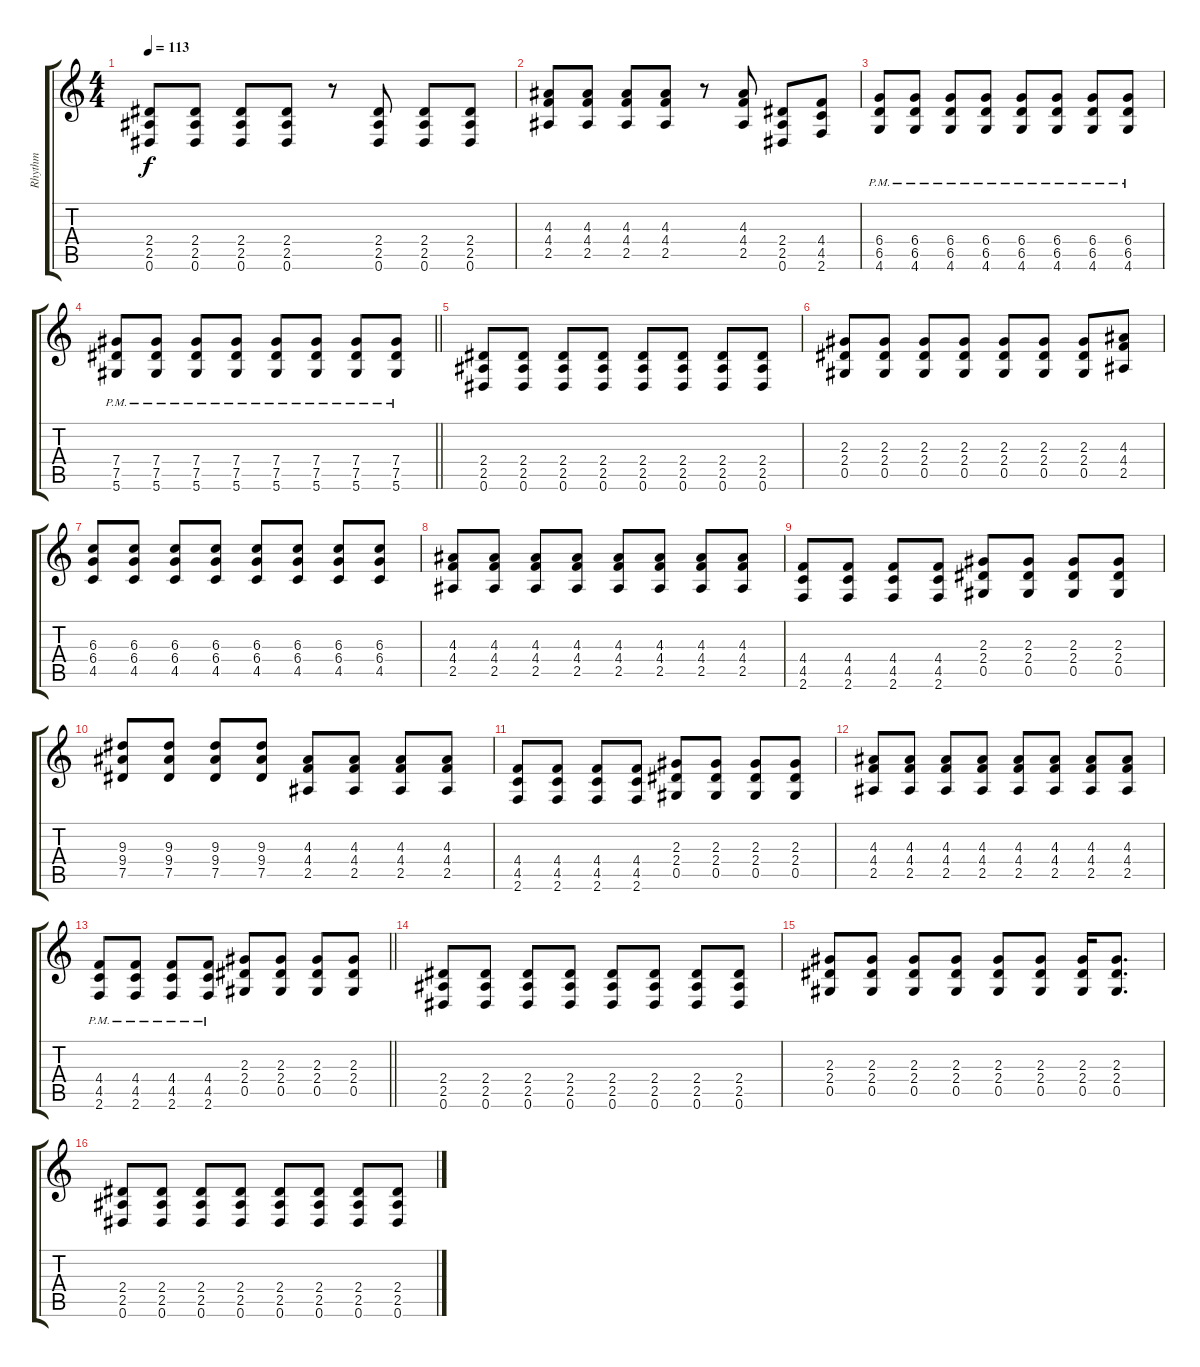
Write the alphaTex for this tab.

\track ("Rhythm" "Rhythm") {instrument overdrivenguitar}
\staff {score tabs}
\tuning (Eb4 Bb3 Gb3 Db3 Ab2 Eb2) {hide}
\ts (4 4)
\tempo 113
\clef g2
\ks c
(2.4 2.5 0.6).8{dy f} (2.4 2.5 0.6).8 (2.4 2.5 0.6).8 (2.4 2.5 0.6).8 r.8 (2.4 2.5 0.6).8 (2.4 2.5 0.6).8 (2.4 2.5 0.6).8 |
(4.3 4.4 2.5).8 (4.3 4.4 2.5).8 (4.3 4.4 2.5).8 (4.3 4.4 2.5).8 r.8 (4.3 4.4 2.5).8 (2.4 2.5 0.6).8 (4.4 4.5 2.6).8 |
(6.4{pm} 6.5{pm} 4.6{pm}).8 (6.4{pm} 6.5{pm} 4.6{pm}).8 (6.4{pm} 6.5{pm} 4.6{pm}).8 (6.4{pm} 6.5{pm} 4.6{pm}).8 (6.4{pm} 6.5{pm} 4.6{pm}).8 (6.4{pm} 6.5{pm} 4.6{pm}).8 (6.4{pm} 6.5{pm} 4.6{pm}).8 (6.4{pm} 6.5{pm} 4.6{pm}).8 |
\barLineRight lightlight
(7.4{pm} 7.5{pm} 5.6{pm}).8 (7.4{pm} 7.5{pm} 5.6{pm}).8 (7.4{pm} 7.5{pm} 5.6{pm}).8 (7.4{pm} 7.5{pm} 5.6{pm}).8 (7.4{pm} 7.5{pm} 5.6{pm}).8 (7.4{pm} 7.5{pm} 5.6{pm}).8 (7.4{pm} 7.5{pm} 5.6{pm}).8 (7.4{pm} 7.5{pm} 5.6{pm}).8 |
\section ("" "")
(2.4 2.5 0.6).8 (2.4 2.5 0.6).8 (2.4 2.5 0.6).8 (2.4 2.5 0.6).8 (2.4 2.5 0.6).8 (2.4 2.5 0.6).8 (2.4 2.5 0.6).8 (2.4 2.5 0.6).8 |
(2.3 2.4 0.5).8 (2.3 2.4 0.5).8 (2.3 2.4 0.5).8 (2.3 2.4 0.5).8 (2.3 2.4 0.5).8 (2.3 2.4 0.5).8 (2.3 2.4 0.5).8 (4.3 4.4 2.5).8 |
(6.3 6.4 4.5).8 (6.3 6.4 4.5).8 (6.3 6.4 4.5).8 (6.3 6.4 4.5).8 (6.3 6.4 4.5).8 (6.3 6.4 4.5).8 (6.3 6.4 4.5).8 (6.3 6.4 4.5).8 |
(4.3 4.4 2.5).8 (4.3 4.4 2.5).8 (4.3 4.4 2.5).8 (4.3 4.4 2.5).8 (4.3 4.4 2.5).8 (4.3 4.4 2.5).8 (4.3 4.4 2.5).8 (4.3 4.4 2.5).8 |
(4.4 4.5 2.6).8 (4.4 4.5 2.6).8 (4.4 4.5 2.6).8 (4.4 4.5 2.6).8 (2.3 2.4 0.5).8 (2.3 2.4 0.5).8 (2.3 2.4 0.5).8 (2.3 2.4 0.5).8 |
(9.3 9.4 7.5).8 (9.3 9.4 7.5).8 (9.3 9.4 7.5).8 (9.3 9.4 7.5).8 (4.3 4.4 2.5).8 (4.3 4.4 2.5).8 (4.3 4.4 2.5).8 (4.3 4.4 2.5).8 |
(4.4 4.5 2.6).8 (4.4 4.5 2.6).8 (4.4 4.5 2.6).8 (4.4 4.5 2.6).8 (2.3 2.4 0.5).8 (2.3 2.4 0.5).8 (2.3 2.4 0.5).8 (2.3 2.4 0.5).8 |
(4.3 4.4 2.5).8 (4.3 4.4 2.5).8 (4.3 4.4 2.5).8 (4.3 4.4 2.5).8 (4.3 4.4 2.5).8 (4.3 4.4 2.5).8 (4.3 4.4 2.5).8 (4.3 4.4 2.5).8 |
\barLineRight lightlight
(4.4{pm} 4.5{pm} 2.6{pm}).8 (4.4{pm} 4.5{pm} 2.6{pm}).8 (4.4{pm} 4.5{pm} 2.6{pm}).8 (4.4{pm} 4.5{pm} 2.6{pm}).8 (2.3 2.4 0.5).8 (2.3 2.4 0.5).8 (2.3 2.4 0.5).8 (2.3 2.4 0.5).8 |
(2.4 2.5 0.6).8 (2.4 2.5 0.6).8 (2.4 2.5 0.6).8 (2.4 2.5 0.6).8 (2.4 2.5 0.6).8 (2.4 2.5 0.6).8 (2.4 2.5 0.6).8 (2.4 2.5 0.6).8 |
(2.3 2.4 0.5).8 (2.3 2.4 0.5).8 (2.3 2.4 0.5).8 (2.3 2.4 0.5).8 (2.3 2.4 0.5).8 (2.3 2.4 0.5).8 (2.3 2.4 0.5).16 (2.3 2.4 0.5).8{d} |
(2.4 2.5 0.6).8 (2.4 2.5 0.6).8 (2.4 2.5 0.6).8 (2.4 2.5 0.6).8 (2.4 2.5 0.6).8 (2.4 2.5 0.6).8 (2.4 2.5 0.6).8 (2.4 2.5 0.6).8
